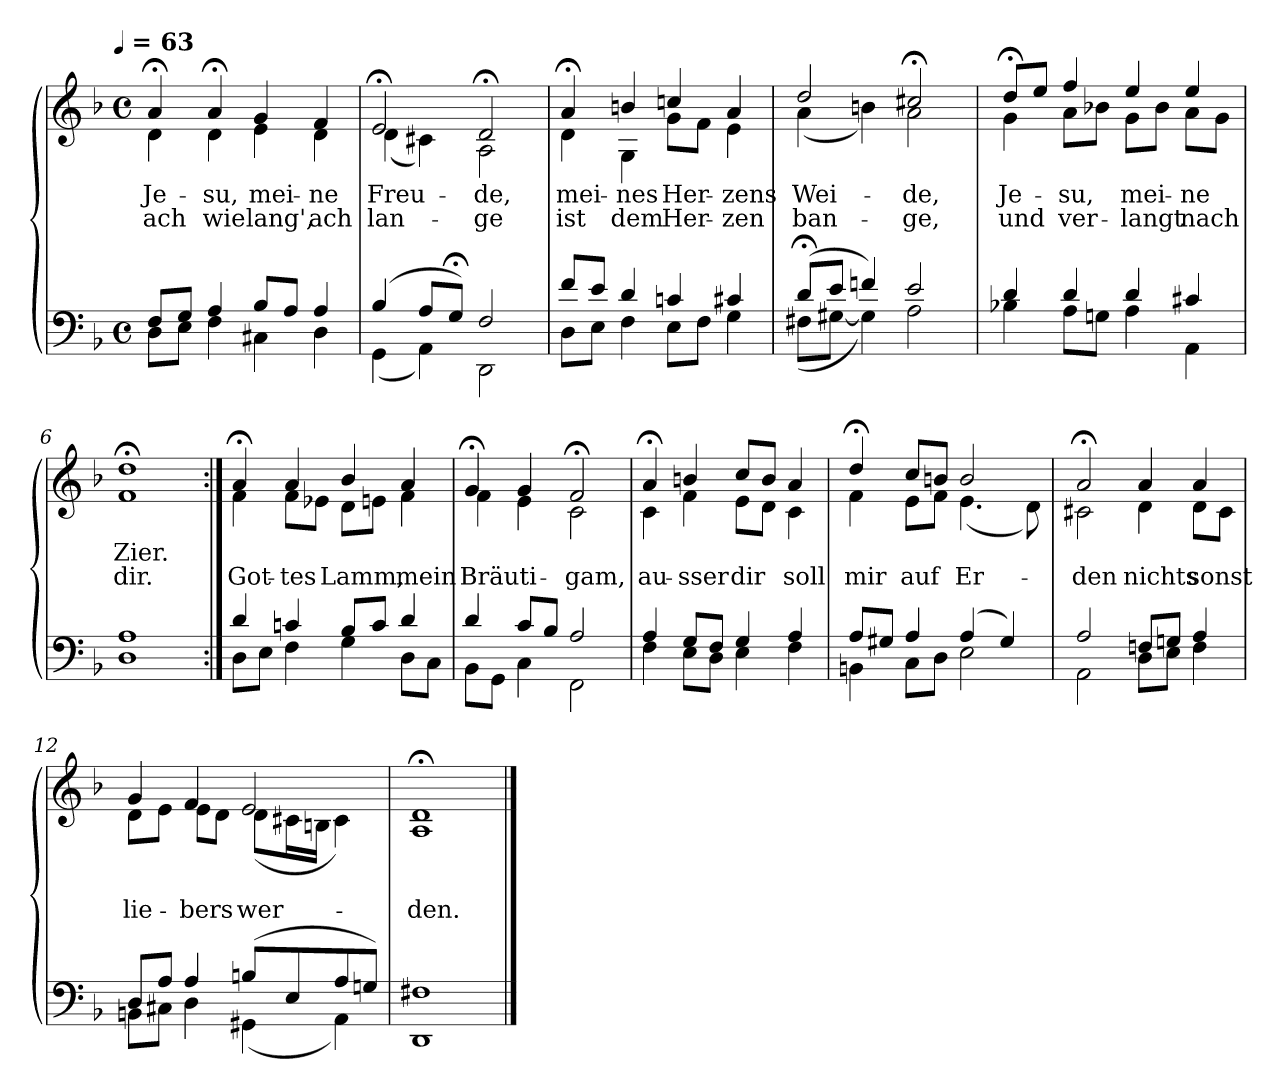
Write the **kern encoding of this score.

**kern	**kern	**text	**text	**dynam
*part1	*part1	*part1	*part1	*part1
*staff2	*staff1	*staff1	*staff1	*staff1/2
*clefF4	*clefG2	*	*	*
*k[b-]	*k[b-]	*	*	*
!!LO:TX:omd:t=[quarter] = 63
*M4/4	*M4/4	*	*	*
*met(c)	*met(c)	*	*	*
*MM63	*MM63	*	*	*
=1	=1	=1	=1	=1
*^	*^	*	*	*
8FL	8DL	4a;<	4d	Je-	ach	.
8GJ	8EJ	.	.	.	.	.
4A	4F	4a;<	4d	-su,	wie	.
8B-L	4C#X	4g	4e	mei-	lang',	.
8AJ	.	.	.	.	.	.
4A	4D	4f	4d	-ne	ach	.
=2	=2	=2	=2	=2	=2	=2
(4B-	(4GG	2e;<	(4d	Freu-	lan-	.
8AL	4AA)	.	4c#X)	.	.	.
8G;<J)	.	.	.	.	.	.
2F	2DD	2d;<	2A	-de,	-ge	.
=3	=3	=3	=3	=3	=3	=3
8fL	8DL	4a;<	4d	mei-	ist	.
8eJ	8EJ	.	.	.	.	.
4d	4F	4bn	4G	-nes	dem	.
4cn	8EL	4ccn	8gL	Her-	Her-	.
.	8FJ	.	8fJ	.	.	.
4c#X	4G	4a	4e	-zens	-zen	.
=4	=4	=4	=4	=4	=4	=4
(8d;<L	(8F#XL	2dd	(4a	Wei-	ban-	.
8eJ	[8G#XJ	.	.	.	.	.
4fn)	4G#])	.	4bn)	.	.	.
2e	2A	2cc#X;<	2a	-de,	-ge,	.
!!LO:LB:g=z	!!
=5	=5	=5	=5	=5	=5	=5
4d	4B-X	8dd;<L	4g	Je-	und	.
.	.	8eeJ	.	.	.	.
4d	8AL	4ff	8aL	-su,	ver-	.
.	8GnJ	.	8b-XJ	.	.	.
4d	4A	4ee	8gL	mei-	-langt	.
.	.	.	8b-J	.	.	.
4c#X	4AA	4ee	8aL	-ne	nach	.
.	.	.	8gJ	.	.	.
=6	=6	=6	=6	=6	=6	=6
1A	1D	1dd;<	1f	Zier.	dir.	.
=7:|!	=7:|!	=7:|!	=7:|!	=7:|!	=7:|!	=7:|!
4d	8DL	4a;<	4f	.	Got-	.
.	8EJ	.	.	.	.	.
4cn	4F	4a	8fL	.	-tes	.
.	.	.	8e-XJ	.	.	.
8B-L	4G	4b-	8dL	.	Lamm,	.
8cJ	.	.	8enJ	.	.	.
4d	8DL	4a	4f	.	mein	.
.	8CJ	.	.	.	.	.
=8	=8	=8	=8	=8	=8	=8
4d	8BB-L	4g;<	4f	.	Bräuti-	.
.	8GGJ	.	.	.	.	.
8cL	4C	4g	4e	.	.	.
8B-J	.	.	.	.	.	.
2A	2FF	2f;<	2c	.	-gam,	.
=9	=9	=9	=9	=9	=9	=9
4A	4F	4a;<	4c	.	au-	.
8GL	8EL	4bn	4f	.	-sser	.
8FJ	8DJ	.	.	.	.	.
4G	4E	8ccL	8eL	.	dir	.
.	.	8bJ	8dJ	.	.	.
4A	4F	4a	4c	.	soll	.
!!LO:LB:g=z	!!
=10	=10	=10	=10	=10	=10	=10
8AL	4BBn	4dd;<	4f	.	mir	.
8G#XJ	.	.	.	.	.	.
4A	8CL	8ccL	8eL	.	auf	.
.	8DJ	8bnJ	8fJ	.	.	.
(4A	2E	2b	(4.e	.	Er-	♩ = 60
4G#)	.	.	.	.	.	.
.	.	.	8d)	.	.	.
=11	=11	=11	=11	=11	=11	=11
2A	2AA	2a;<	2c#X	.	-den	.
8FnL	8DL	4a	4d	.	nichts	.
8GnJ	8EJ	.	.	.	.	.
4A	4F	4a	8dL	.	sonst	.
.	.	.	8c#J	.	.	.
=12	=12	=12	=12	=12	=12	=12
*	*	*MM58	*	*	*	*
8DL	8BBnL	4g	8dL	.	lie-	.
8AJ	8C#XJ	.	8eJ	.	.	.
4A	4D	4f	8eL	.	-bers	♩ = 56
.	.	.	8dJ	.	.	.
(8BnL	(4GG#X	2e	(8dL	.	wer-	♩ = 50
8E	.	.	16c#XL	.	.	.
.	.	.	16BnJJ	.	.	.
8A	4AA)	.	4c#)	.	.	.
8GnJ)	.	.	.	.	.	.
=13	=13	=13	=13	=13	=13	=13
*	*	*MM50	*	*	*	*
1F#X	1DD	1d;<	1A	.	-den.	.
*v	*v	*	*	*	*	*
*	*v	*v	*	*	*
==	==	==	==	==
*-	*-	*-	*-	*-
